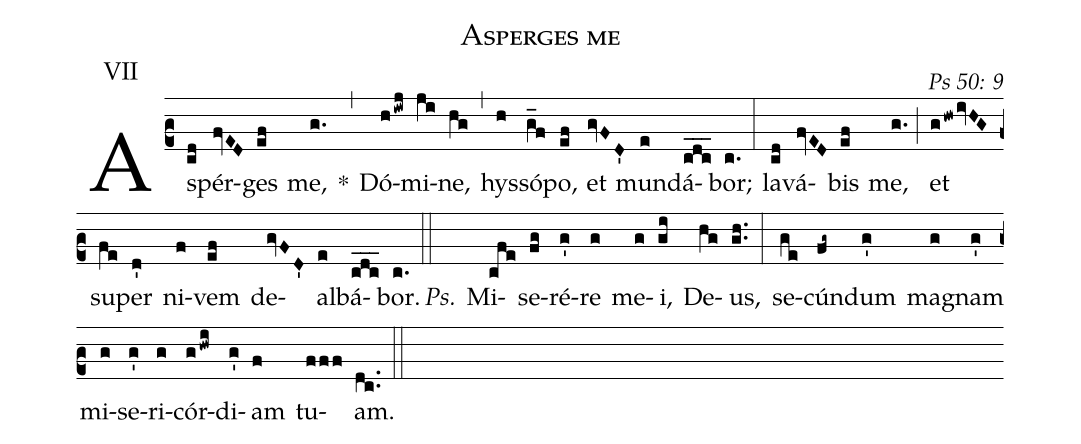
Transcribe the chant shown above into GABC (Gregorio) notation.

name: Asperges me;
commentary: Ps 50: 9;
annotation: VII;
%%
(c2)
As(cd)pér(fvED)ges(ef) me,(g.) *(,) Dó(hiwj)mi(ji)ne,(hg) (,) hys(h)só(g_f)po,(ef) et(gvFD') mun(e)dá(cdc___)bor;(c.) (:) la(cd)vá(fvED)bis(ef) me,(g.) (;) et(ghwivHG) su(fe)per(d') ni(f)vem(ef) de(gvFD')al(e)bá(cdc___)bor.(c.) (::)
<i>Ps.</i>() Mi(cfe)se(fg)ré(g')re(g) me(g)i,(gi) De(hg)us,(gh..) (:) se(ge)cún(fg~)dum(g') ma(g)gnam(g') mi(g)se(g')ri(g)cór(ghwi)di(g')am(f) tu(fff)am.(dc..) (::)
